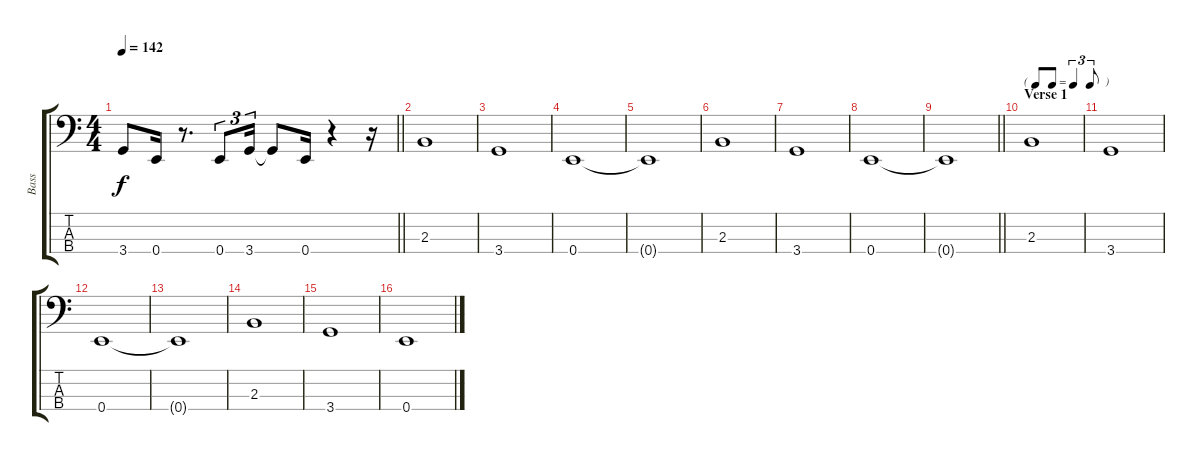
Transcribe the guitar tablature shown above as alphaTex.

\track ("Bass" "Bass") {instrument electricbassfinger}
\staff {score tabs}
\tuning (G2 D2 A1 E1) {hide}
\ts (4 4)
\tempo 142
\clef f4
\barLineRight lightlight
\ks c
3.4{t}.8{dy f} 0.4.16 r.8{d} 0.4.8{tu (3 2)} 3.4.16{tu (3 2)} 3.4{t}.8 0.4.16 r.4 r.16 |
\section ("" "")
2.3.1 |
3.4.1 |
0.4.1 |
0.4{t}.1 |
2.3.1 |
3.4.1 |
0.4.1 |
\barLineRight lightlight
0.4{t}.1 |
\tf triplet8th
\section ("" "Verse 1")
2.3.1 |
3.4.1 |
0.4.1 |
0.4{t}.1 |
2.3.1 |
3.4.1 |
0.4.1
